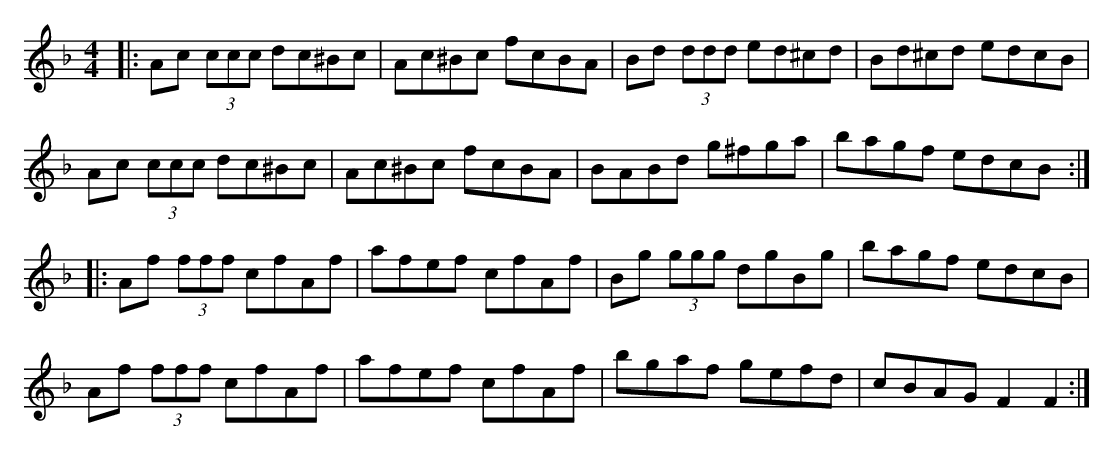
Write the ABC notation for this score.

X:1
M:4/4
K:F
|:Ac (3ccc dc^Bc|Ac^Bc fcBA|Bd (3ddd ed^cd|Bd^cd edcB|
Ac (3ccc dc^Bc|Ac^Bc fcBA|BABd g^fga|bagf edcB:|
|:Af (3fff cfAf|afef cfAf|Bg (3ggg dgBg|bagf edcB|
Af (3fff cfAf|afef cfAf|bgaf gefd|cBAG F2F2:|
